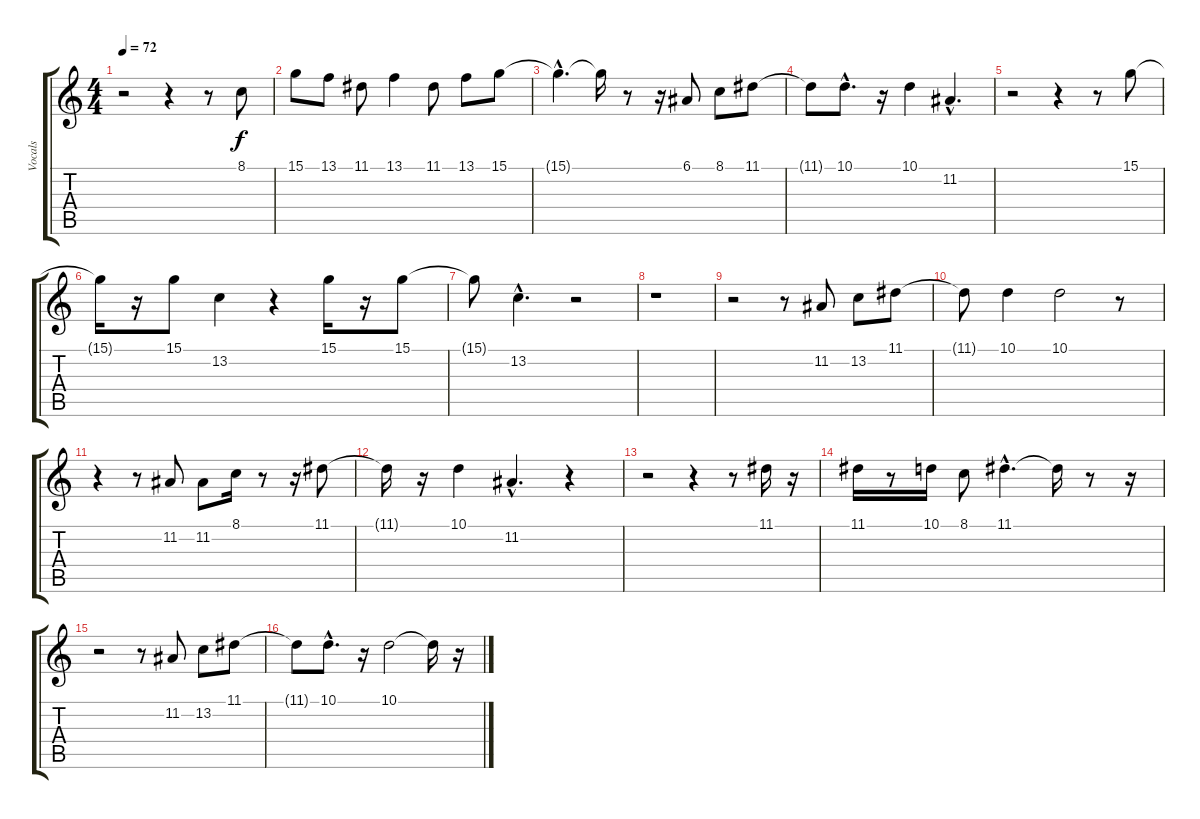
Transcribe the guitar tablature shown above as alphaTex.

\track ("Vocals" "Vocals") {instrument piccolo}
\staff {score tabs}
\tuning (E4 B3 G3 D3 A2 E2) {hide}
\ts (4 4)
\tempo 72
\clef g2
\ks c
r.2{dy f} r.4 r.8 8.1.8 |
15.1.8 13.1.8 11.1.8 13.1.4 11.1.8 13.1.8 15.1.8 |
15.1{hac t}.4{d} 15.1{t}.16 r.8 r.16 6.1.8 8.1.8 11.1.8 |
11.1{t}.8 10.1{hac}.8{d} r.16 10.1.4 11.2{hac}.4{d} |
r.2 r.4 r.8 15.1.8 |
15.1{t}.16 r.16 15.1.8 13.2.4 r.4 15.1.16 r.16 15.1.8 |
15.1{t}.8 13.2{hac}.4{d} r.2 |
r.1 |
r.2 r.8 11.2.8 13.2.8 11.1.8 |
11.1{t}.8 10.1.4 10.1.2 r.8 |
r.4 r.8 11.2.8 11.2.8 8.1.16 r.8 r.16 11.1.8 |
11.1{t}.16 r.16 10.1.4 11.2{hac}.4{d} r.4 |
r.2 r.4 r.8 11.1.16 r.16 |
11.1.16 r.8 10.1.16 8.1.8 11.1{hac}.4{d} 11.1{t}.16 r.8 r.16 |
r.2 r.8 11.2.8 13.2.8 11.1.8 |
11.1{t}.8 10.1{hac}.8{d} r.16 10.1.2 10.1{t}.16 r.16
